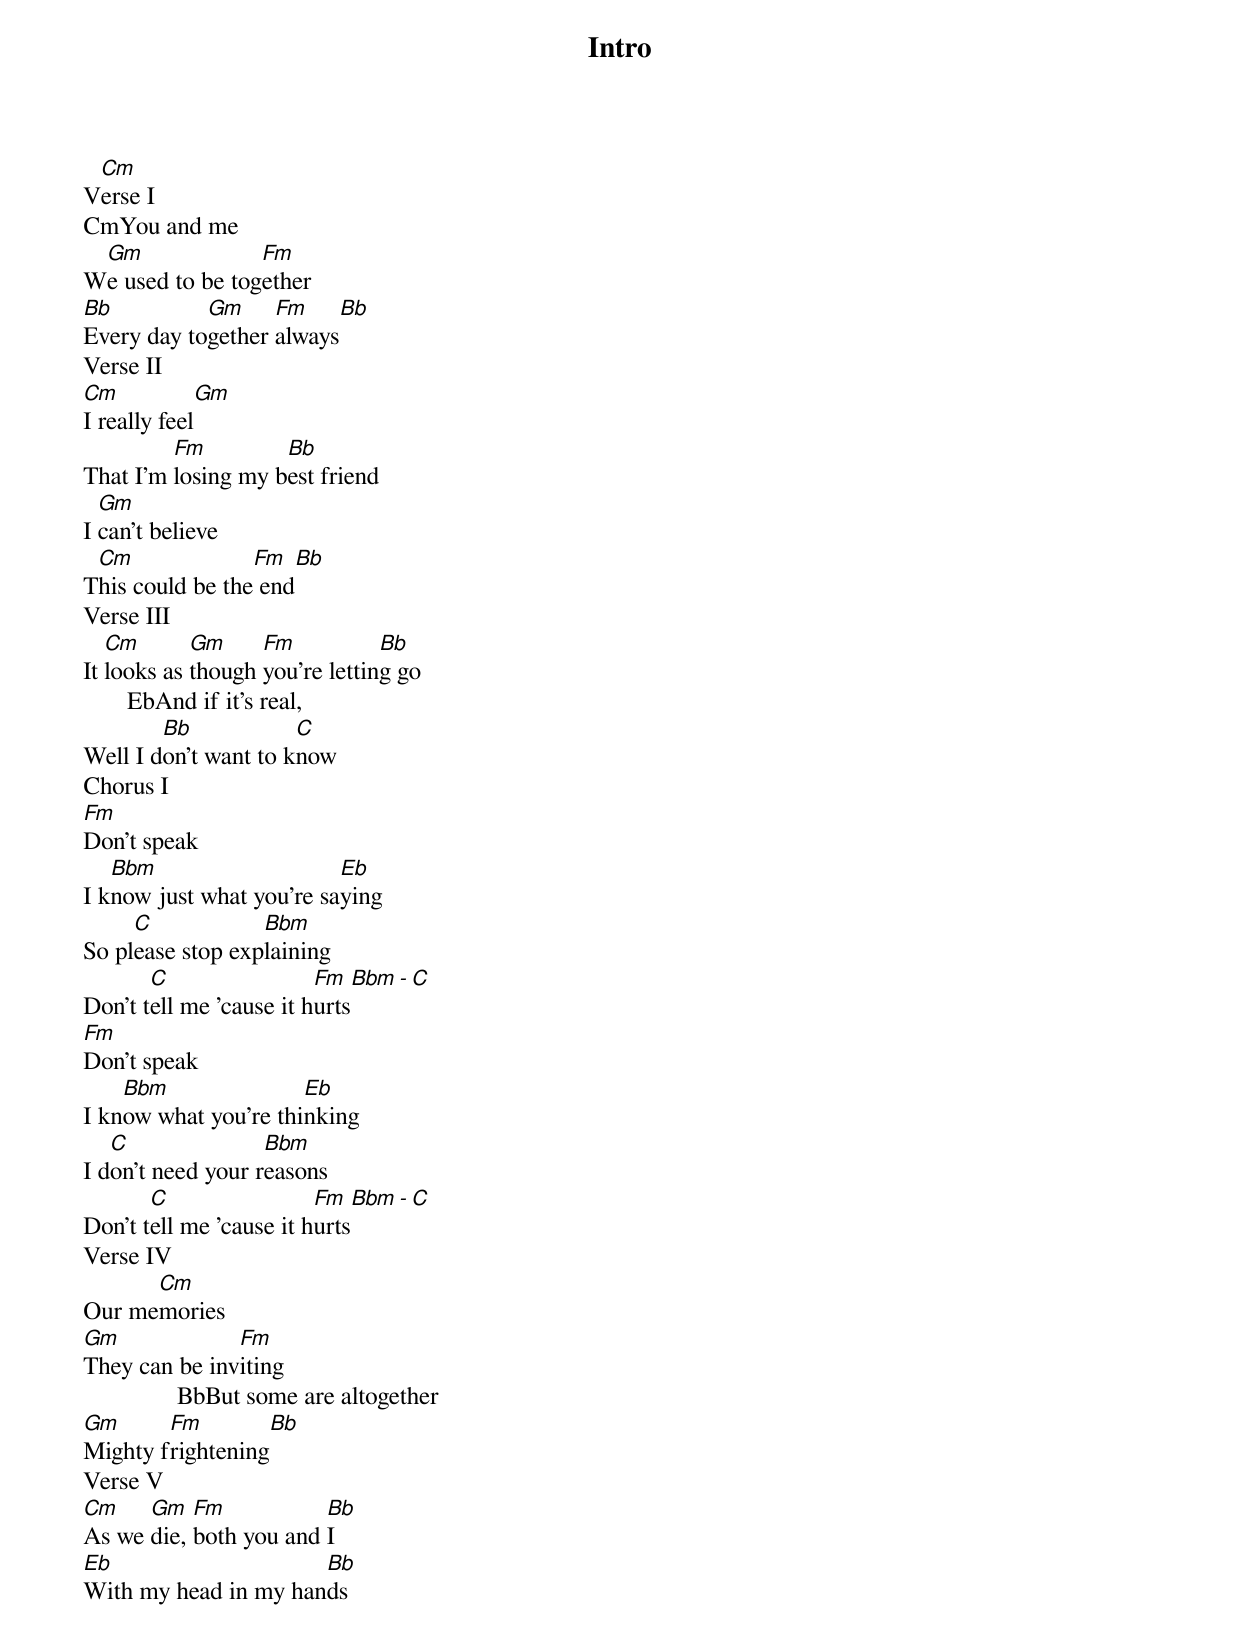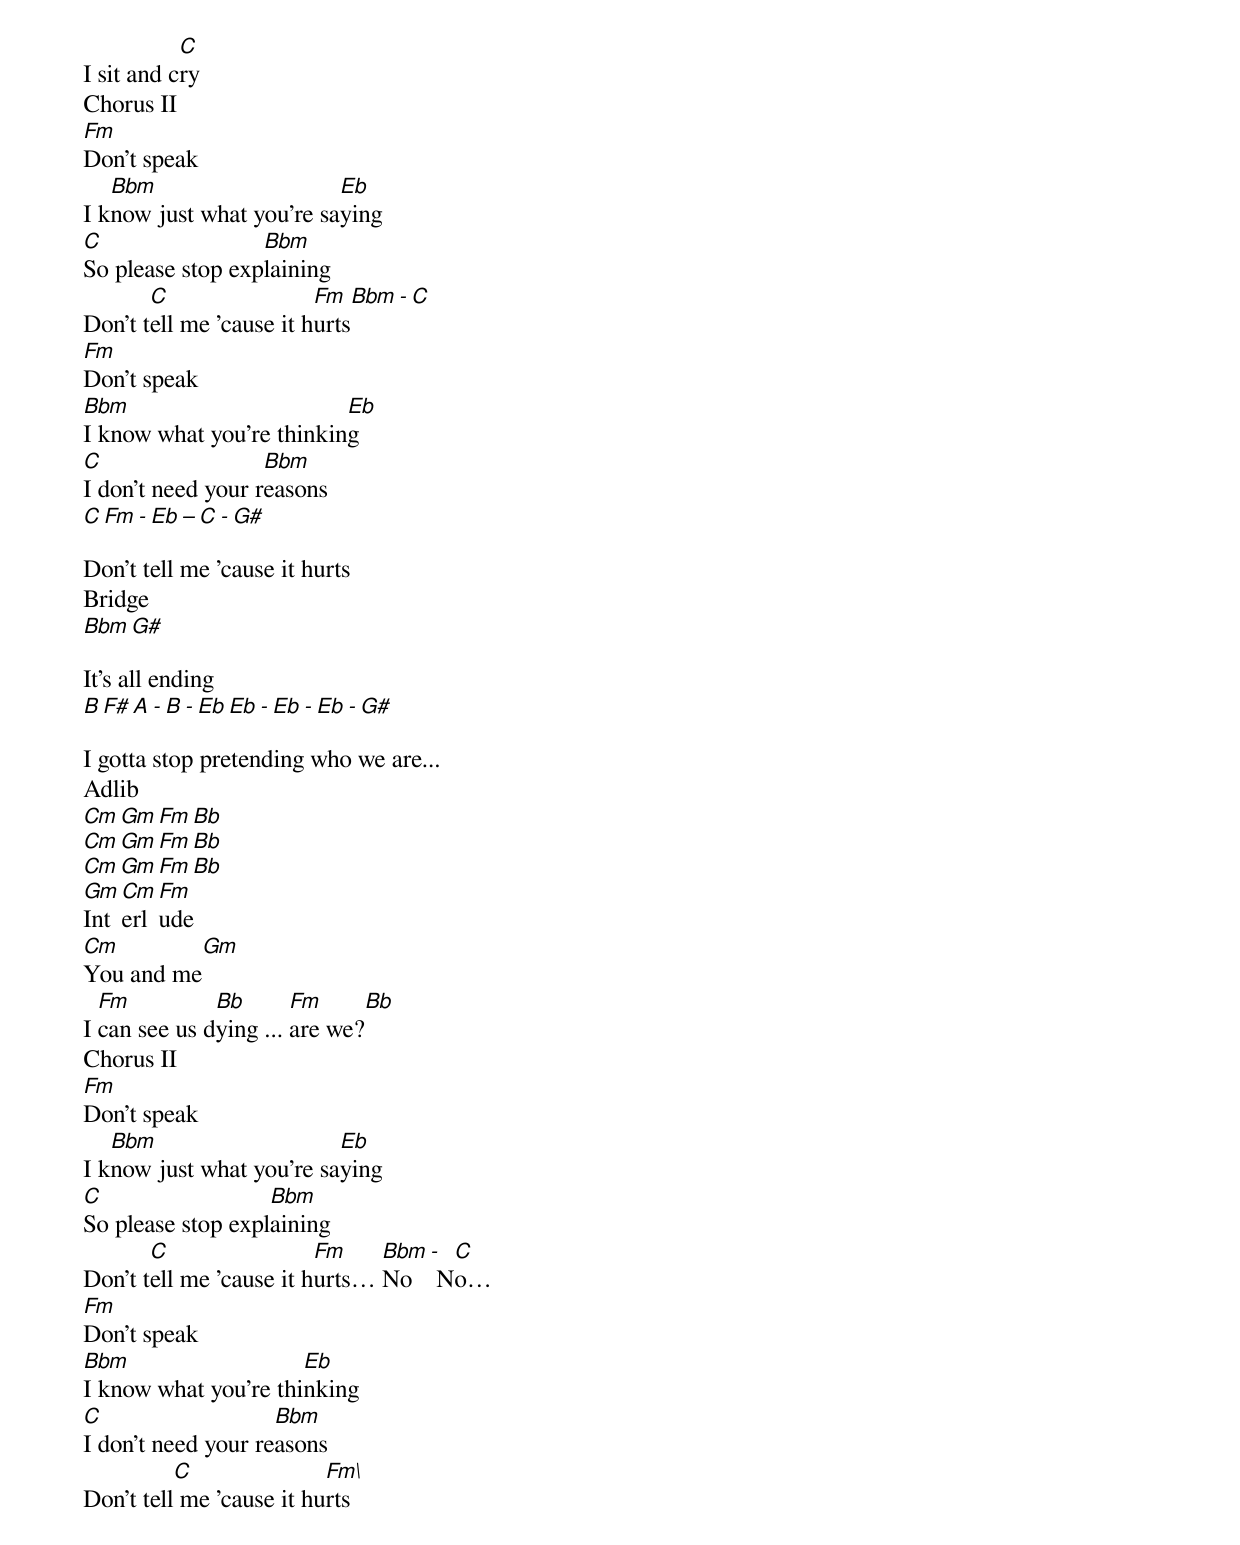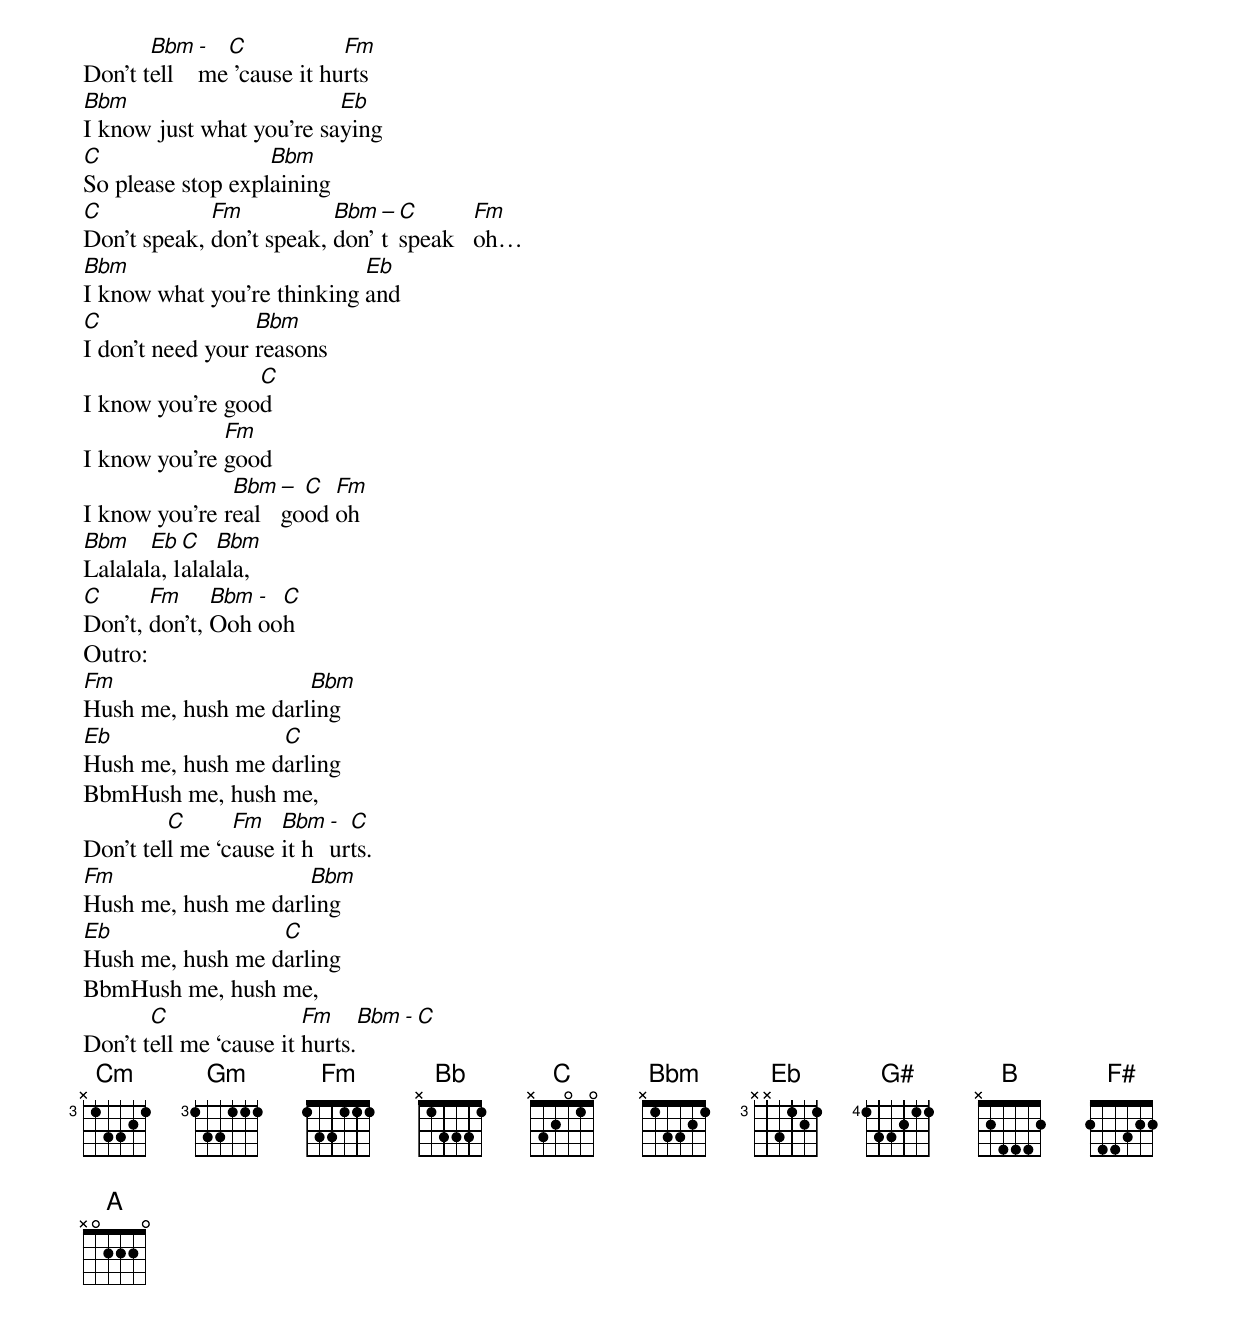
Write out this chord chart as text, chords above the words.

Intro
 Cm
Verse I
Cm\
You and me
 Gm              Fm
We used to be together
Bb          Gm     Fm     Bb
Every day together always
Verse II
Cm           Gm
I really feel
         Fm         Bb
That I'm losing my best friend
  Gm
I can't believe
 Cm              Fm    Bb
This could be the end
Verse III
   Cm       Gm     Fm           Bb
It looks as though you're letting go
       Eb\
And if it's real,
        Bb            C
Well I don't want to know
Chorus I
Fm
Don't speak
   Bbm                    Eb
I know just what you're saying
     C            Bbm
So please stop explaining
       C                 Fm   Bbm - C
Don't tell me 'cause it hurts
Fm
Don't speak
    Bbm               Eb
I know what you're thinking
   C               Bbm
I don't need your reasons
       C                 Fm   Bbm - C
Don't tell me 'cause it hurts
Verse IV
      Cm
Our memories
Gm             Fm
They can be inviting
               Bb\
But some are altogether
Gm      Fm          Bb
Mighty frightening
Verse V
Cm    Gm   Fm           Bb
As we die, both you and I
Eb                    Bb
With my head in my hands
           C
I sit and cry
Chorus II
Fm
Don't speak
   Bbm                    Eb
I know just what you're saying
C                 Bbm
So please stop explaining
       C                 Fm   Bbm - C
Don't tell me 'cause it hurts
Fm
Don't speak
Bbm                       Eb
I know what you're thinking
C                  Bbm
I don't need your reasons
       C                 Fm - Eb – C - G#

Don't tell me 'cause it hurts
Bridge
Bbm       G#

It's all ending
          B      F#     A - B - Eb    Eb - Eb - Eb - G#

I gotta stop pretending who we are...
Adlib
Cm Gm Fm Bb
Cm Gm Fm Bb
Cm Gm Fm Bb
Gm Cm Fm
Interlude
Cm        Gm
You and me
  Fm          Bb       Fm      Bb
I can see us dying ... are we?
Chorus II
Fm
Don't speak
   Bbm                    Eb
I know just what you're saying
C                  Bbm
So please stop explaining
       C                 Fm    Bbm - C
Don't tell me 'cause it hurts… No   No…
Fm
Don't speak
Bbm                   Eb
I know what you're thinking
C                   Bbm
I don't need your reasons
          C               Fm\
Don't tell me 'cause it hurts
       Bbm - C            Fm
Don't tell me 'cause it hurts
Bbm                       Eb
I know just what you're saying
C                  Bbm
So please stop explaining
C            Fm           Bbm – C       Fm
Don’t speak, don’t speak, don’t speak   oh…
Bbm                         Eb
I know what you're thinking and
C                 Bbm
I don't need your reasons
                 C
I know you’re good
              Fm
I know you’re good
               Bbm – C  Fm
I know you’re real good oh
Bbm    Eb  C   Bbm
Lalalala, lalalala,
C      Fm     Bbm - C
Don’t, don’t, Ooh ooh
Outro:
Fm                   Bbm
Hush me, hush me darling
Eb                C
Hush me, hush me darling
Bbm\
Hush me, hush me,
         C      Fm   Bbm - C
Don’t tell me ‘cause it hurts.
Fm                   Bbm
Hush me, hush me darling
Eb                C
Hush me, hush me darling
Bbm\
Hush me, hush me,
       C                Fm    Bbm - C
Don’t tell me ‘cause it hurts.
